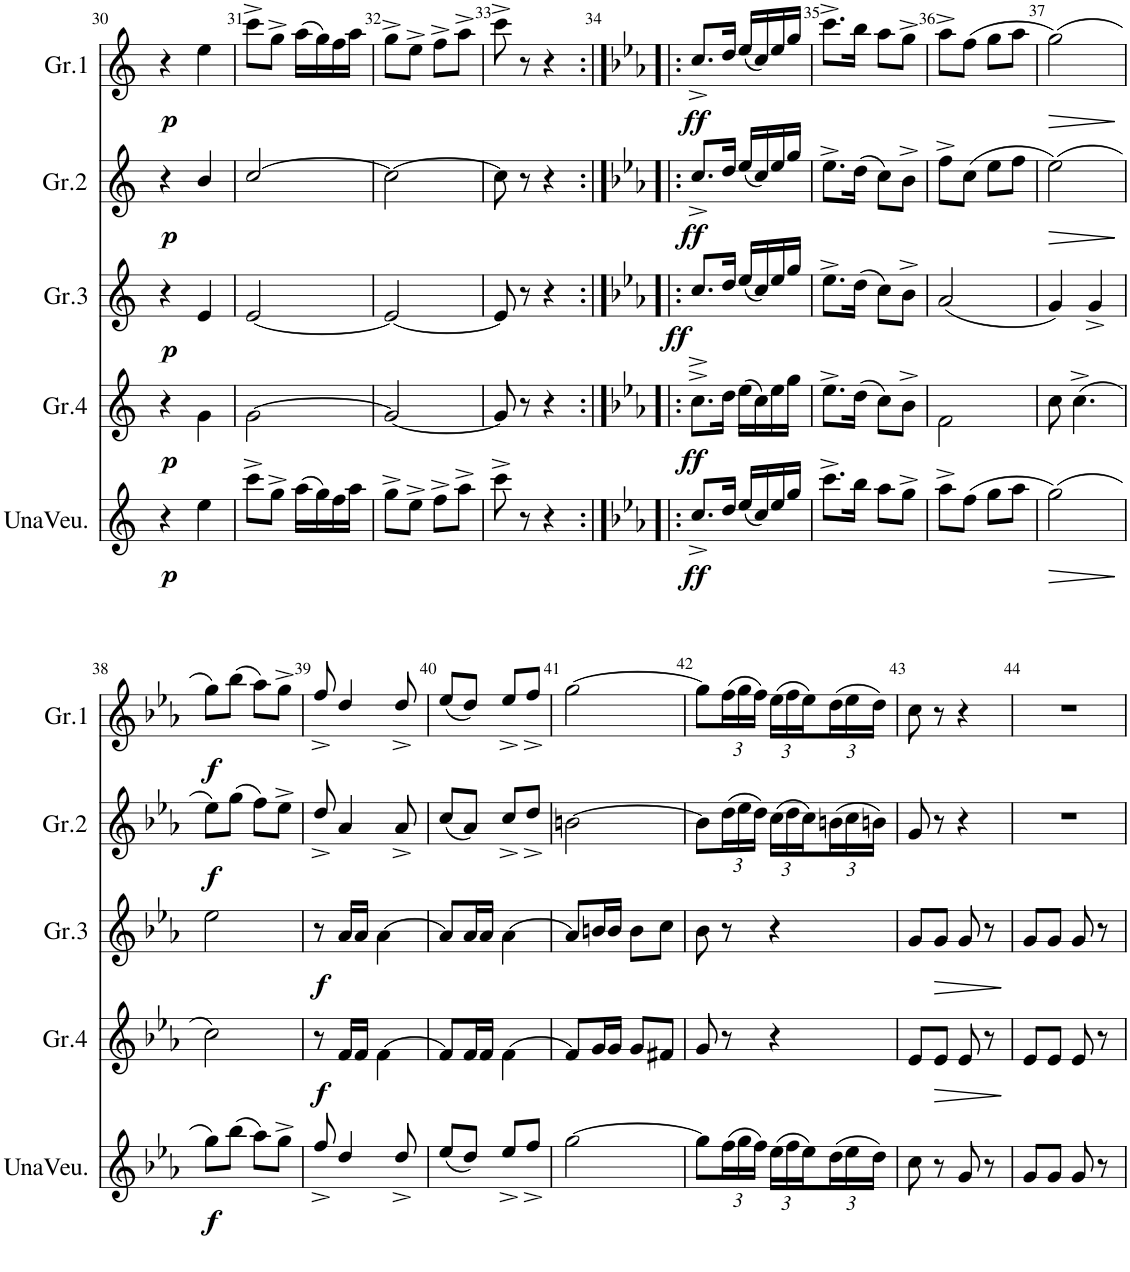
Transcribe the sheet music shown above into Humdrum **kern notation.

**kern	**dynam	**kern	**dynam	**kern	**dynam	**kern	**dynam	**kern	**dynam
*part5	*part5	*part4	*part4	*part3	*part3	*part2	*part2	*part1	*part1
*staff5	*staff5	*staff4	*staff4	*staff3	*staff3	*staff2	*staff2	*staff1	*staff1
*I"Unificació una veu	*	*I"Gralla4	*	*I"Gralla3	*	*I"Gralla2	*	*I"Gralla1	*
*I'UnaVeu.	*	*I'Gr.4	*	*I'Gr.3	*	*I'Gr.2	*	*I'Gr.1	*
!!LO:PB:g=z
*clefG2	*	*clefG2	*	*clefG2	*	*clefG2	*	*clefG2	*
*	*	*	*	*ITrd1c2	*	*	*	*	*
*k[]	*	*k[]	*	*k[]	*	*k[]	*	*k[]	*
*M2/4	*	*M2/4	*	*M2/4	*	*M2/4	*	*M2/4	*
=30	=30	=30	=30	=30	=30	=30	=30	=30	=30
!	!LO:DY:b	!	!LO:DY:b	!	!LO:DY:b	!	!LO:DY:b	!	!LO:DY:b
4r	p	4r	p	4r	p	4r	p	4r	p
4ee\	.	4g\	.	4e/	.	4b/	.	4ee\	.
=31	=31	=31	=31	=31	=31	=31	=31	=31	=31
8ccc^\L	.	[2g\	.	[2e/	.	[2cc/	.	8ccc^\L	.
8gg^\J	.	.	.	.	.	.	.	8gg^\J	.
(16aa\LL	.	.	.	.	.	.	.	(16aa\LL	.
16gg\)	.	.	.	.	.	.	.	16gg\)	.
16ff\	.	.	.	.	.	.	.	16ff\	.
16aa\JJ	.	.	.	.	.	.	.	16aa\JJ	.
=32	=32	=32	=32	=32	=32	=32	=32	=32	=32
8gg^\L	.	2g/_	.	2e/_	.	2cc\_	.	8gg^\L	.
8ee^\J	.	.	.	.	.	.	.	8ee^\J	.
8ff^\L	.	.	.	.	.	.	.	8ff^\L	.
8aa^\J	.	.	.	.	.	.	.	8aa^\J	.
=33	=33	=33	=33	=33	=33	=33	=33	=33	=33
8ccc^\	.	8g/]	.	8e/]	.	8cc\]	.	8ccc^\	.
8r	.	8r	.	8r	.	8r	.	8r	.
4r	.	4r	.	4r	.	4r	.	4r	.
=34:|!|:	=34:|!|:	=34:|!|:	=34:|!|:	=34:|!|:	=34:|!|:	=34:|!|:	=34:|!|:	=34:|!|:	=34:|!|:
*k[b-e-a-]	*	*k[b-e-a-]	*	*k[b-e-a-]	*	*k[b-e-a-]	*	*k[b-e-a-]	*
!	!LO:DY:b	!	!LO:DY:b	!	!LO:DY:b	!	!LO:DY:b	!	!LO:DY:b
8.cc^/L	ff	8.cc^^\L	ff	8.cc/L	ff	8.cc^/L	ff	8.cc^/L	ff
16dd/Jk	.	16dd\Jk	.	16dd/Jk	.	16dd/Jk	.	16dd/Jk	.
(16ee-/LL	.	(16ee-\LL	.	(16ee-/LL	.	(16ee-/LL	.	(16ee-/LL	.
16cc/)	.	16cc\)	.	16cc/)	.	16cc/)	.	16cc/)	.
16ee-/	.	16ee-\	.	16ee-/	.	16ee-/	.	16ee-/	.
16gg/JJ	.	16gg\JJ	.	16gg/JJ	.	16gg/JJ	.	16gg/JJ	.
=35	=35	=35	=35	=35	=35	=35	=35	=35	=35
8.ccc^\L	.	8.ee-^\L	.	8.ee-^\L	.	8.ee-^\L	.	8.ccc^\L	.
16bb-\Jk	.	(16dd\Jk	.	(>16dd\Jk	.	(>16dd\Jk	.	16bb-\Jk	.
8aa-\L	.	8cc\L)	.	8cc\L)	.	8cc\L)	.	8aa-\L	.
8gg^\J	.	8b-^\J	.	8b-^\J	.	8b-^\J	.	8gg^\J	.
=36	=36	=36	=36	=36	=36	=36	=36	=36	=36
8aa-^\L	.	2f\	.	(<2a-/	.	8ff^\L	.	8aa-^\L	.
(>8ff\J	.	.	.	.	.	(>8cc\J	.	(>8ff\J	.
8gg\L	.	.	.	.	.	8ee-\L	.	8gg\L	.
8aa-\J	.	.	.	.	.	8ff\J	.	8aa-\J	.
=37	=37	=37	=37	=37	=37	=37	=37	=37	=37
!	!	!	!	!	!	!	!LO:HP:b	!	!LO:HP:b
(>2gg\)	.	8cc\	.	4g/)	.	(>2ee-\)	>	(>2gg\)	>
.	.	(>4.cc^\	.	.	.	.	.	.	.
.	.	.	.	4g^/	.	.	.	.	.
.	.	.	.	.	.	.	]	.	]
!!LO:LB:g=z
=38	=38	=38	=38	=38	=38	=38	=38	=38	=38
!	!LO:DY:b	!	!	!	!LO:HP:b	!	!LO:DY:b	!	!LO:DY:b
8gg\L)	f	2cc\)	.	2ee-\	>	8ee-\L)	f	8gg\L)	f
(>8bb-\J	.	.	.	.	.	(>8gg\J	.	(>8bb-\J	.
8aa-\L)	.	.	.	.	.	8ff\L)	.	8aa-\L)	.
8gg^\J	.	.	.	.	.	8ee-^\J	.	8gg^\J	.
=39	=39	=39	=39	=39	=39	=39	=39	=39	=39
!	!	!	!LO:DY:b	!	!LO:DY:b	!	!	!	!
8ff^/	.	8r	f	8r	f	8dd^/	.	8ff^/	.
4dd/	.	16f/LL	.	16a-/LL	.	4a-/	.	4dd/	.
.	.	16f/JJ	.	16a-/JJ	.	.	.	.	.
.	.	[>4f\	.	[>4a-\	.	.	.	.	.
8dd^/	.	.	.	.	.	8a-^/	.	8dd^/	.
=40	=40	=40	=40	=40	=40	=40	=40	=40	=40
(<8ee-/L	.	8f/L]	.	8a-/L]	.	(<8cc/L	.	(<8ee-/L	.
8dd/J)	.	16f/L	.	16a-/L	.	8a-/J)	.	8dd/J)	.
.	.	16f/JJ	.	16a-/JJ	.	.	.	.	.
8ee-^/L	.	[>4f\	.	[>4a-\	.	8cc^/L	.	8ee-^/L	.
8ff^/J	.	.	.	.	.	8dd^/J	.	8ff^/J	.
=41	=41	=41	=41	=41	=41	=41	=41	=41	=41
[2gg\	.	8f/L]	.	8a-/L]	.	[2bn\	.	[2gg\	.
.	.	16g/L	.	16bn/L	.	.	.	.	.
.	.	16g/JJ	.	16b/JJ	.	.	.	.	.
.	.	8g/L	.	8b\L	.	.	.	.	.
.	.	8f#X/J	.	8cc\J	.	.	.	.	.
=42	=42	=42	=42	=42	=42	=42	=42	=42	=42
8gg\L]	.	8g/	.	8b-\	.	8b\L]	.	8gg\L]	.
*Xbrackettup	*	*	*	*	*	*Xbrackettup	*	*Xbrackettup	*
(24ff\L	.	8r	.	8r	.	(24dd\L	.	(24ff\L	.
24gg\	.	.	.	.	.	24ee-\	.	24gg\	.
24ff\JJ)	.	.	.	.	.	24dd\JJ)	.	24ff\JJ)	.
(24ee-\LL	.	4r	.	4r	.	(24cc\LL	.	(24ee-\LL	.
24ff\	.	.	.	.	.	24dd\	.	24ff\	.
24ee-\)	.	.	.	.	.	24cc\)	.	24ee-\)	.
(24dd\	.	.	.	.	.	(24bn\	.	(24dd\	.
24ee-\	.	.	.	.	.	24cc\	.	24ee-\	.
24dd\JJ)	.	.	.	.	.	24bn\JJ)	.	24dd\JJ)	.
=43	=43	=43	=43	=43	=43	=43	=43	=43	=43
8cc\	.	8e-/L	.	8g/L	.	8g/	.	8cc\	.
8r	.	8e-/J	.	8g/J	.	8r	.	8r	.
8g/	.	8e-/	.	8g/	.	4r	.	4r	.
8r	.	8r	.	8r	.	.	.	.	.
.	.	.	.	.	]	.	.	.	.
=44	=44	=44	=44	=44	=44	=44	=44	=44	=44
8g/L	.	8e-/L	.	8g/L	.	2r	.	2r	.
8g/J	.	8e-/J	.	8g/J	.	.	.	.	.
8g/	.	8e-/	.	8g/	.	.	.	.	.
8r	.	8r	.	8r	.	.	.	.	.
=	=	=	=	=	=	=	=	=	=
*-	*-	*-	*-	*-	*-	*-	*-	*-	*-
